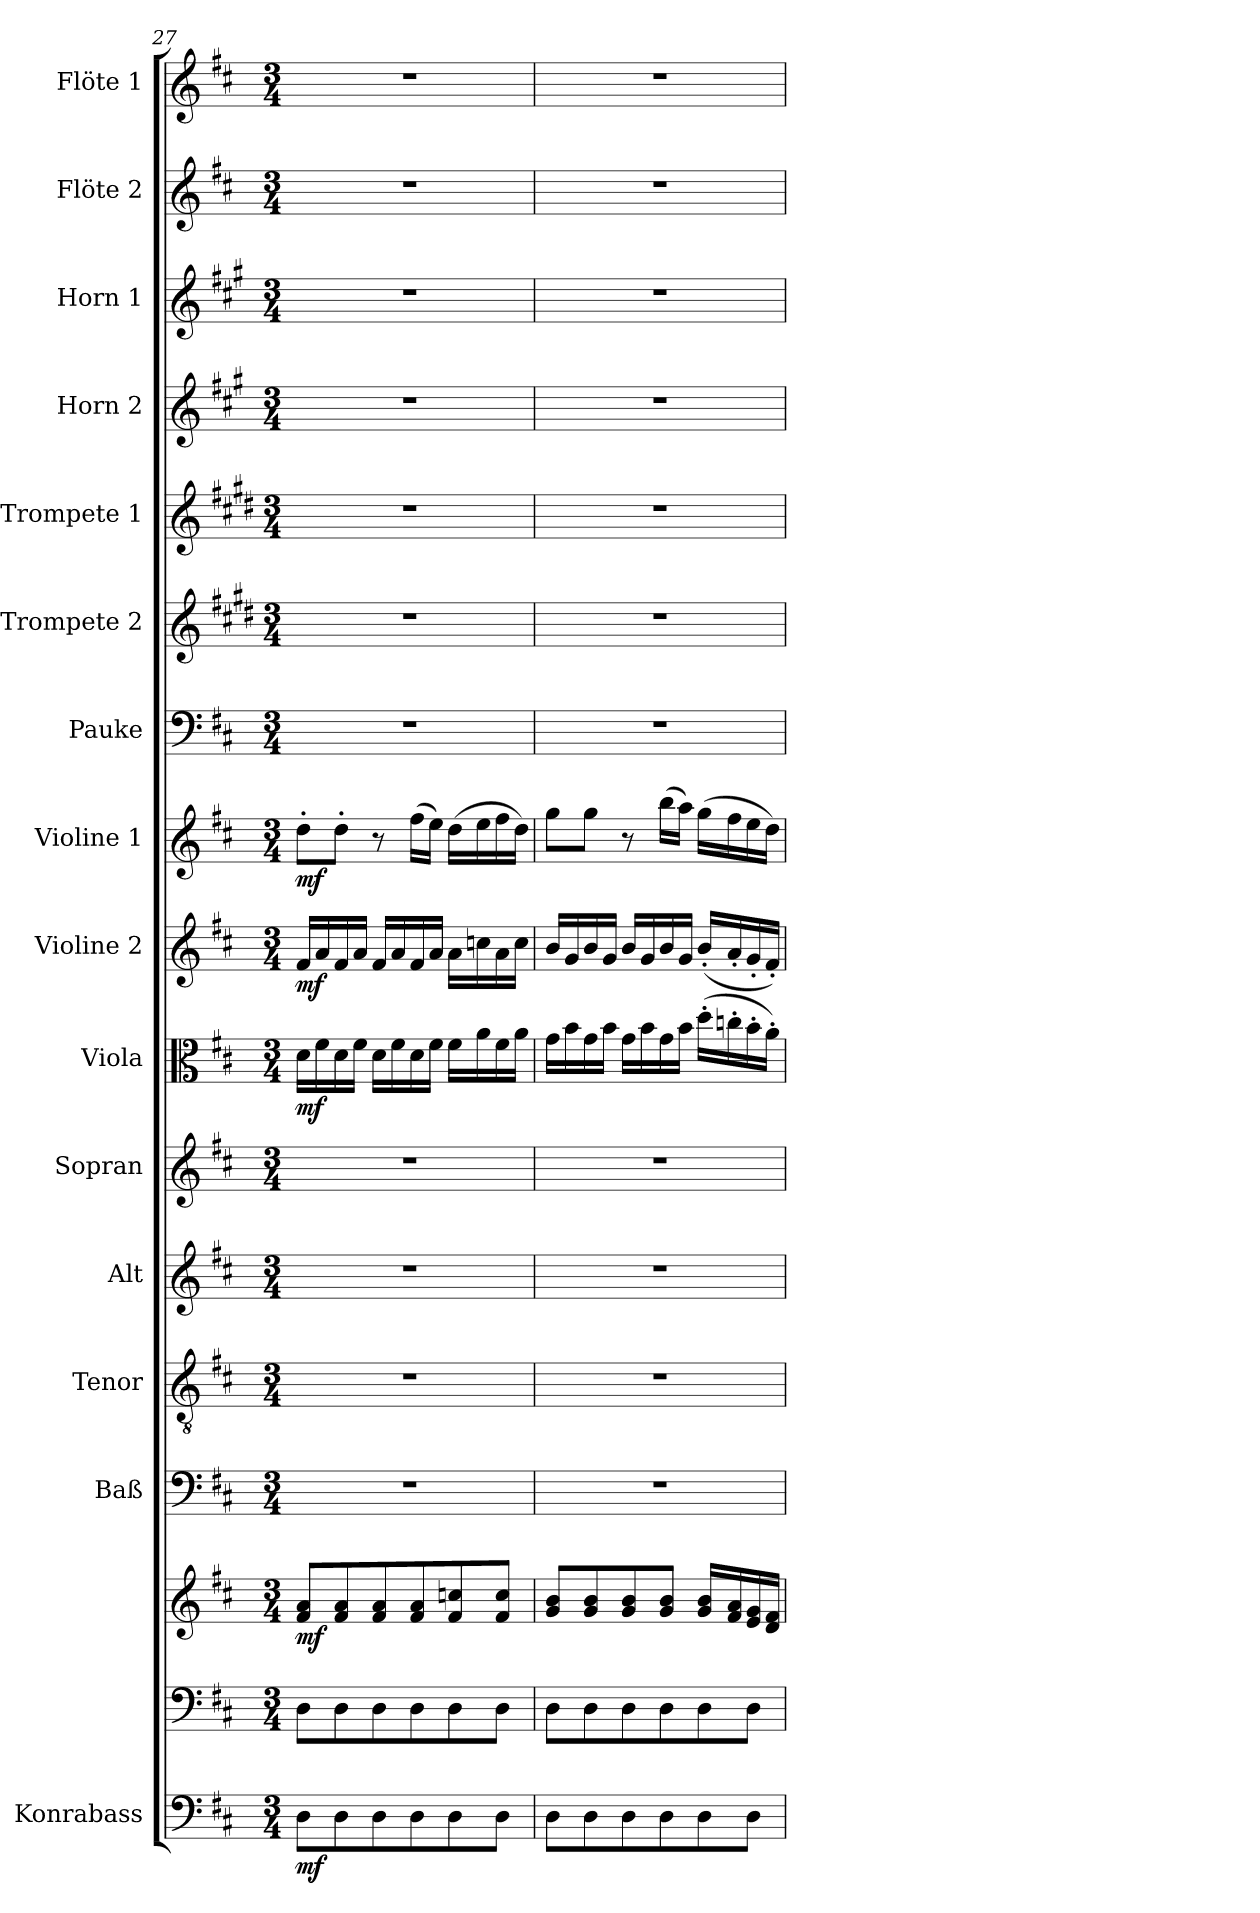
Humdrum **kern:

**kern	**dynam	**kern	**kern	**dynam	**kern	**kern	**kern	**kern	**kern	**dynam	**kern	**dynam	**kern	**dynam	**kern	**kern	**kern	**kern	**kern	**kern	**kern
*part16	*part16	*part15	*part15	*part15	*part14	*part13	*part12	*part11	*part10	*part10	*part9	*part9	*part8	*part8	*part7	*part6	*part5	*part4	*part3	*part2	*part1
*staff17	*staff17	*staff16	*staff15	*staff15/16	*staff14	*staff13	*staff12	*staff11	*staff10	*staff10	*staff9	*staff9	*staff8	*staff8	*staff7	*staff6	*staff5	*staff4	*staff3	*staff2	*staff1
*I"Konrabass	*	*	*	*	*I"Baß	*I"Tenor	*I"Alt	*I"Sopran	*I"Viola	*	*I"Violine 2	*	*I"Violine 1	*	*I"Pauke	*I"Trompete 2	*I"Trompete 1	*I"Horn 2	*I"Horn 1	*I"Flöte 2	*I"Flöte 1
*I'Kb.	*	*	*	*	*I'Baß	*I'Ten	*I'Alt	*I'Sop	*I'Vla.	*	*I'Vln. 2	*	*I'Vln. 1	*	*I'Pk.	*I'Trp. 2	*I'Trp. 1	*I'Hrn. 2	*I'Hrn. 1	*I'Fl. 2	*I'Fl. 1
*clefF4	*	*clefF4	*clefG2	*	*clefF4	*clefGv2	*clefG2	*clefG2	*clefC3	*	*clefG2	*	*clefG2	*	*clefF4	*clefG2	*clefG2	*clefG2	*clefG2	*clefG2	*clefG2
*ITrd7c12	*	*	*	*	*	*	*	*	*	*	*	*	*	*	*	*ITrd1c2	*ITrd1c2	*ITrd4c7	*ITrd4c7	*	*
*k[f#c#]	*	*k[f#c#]	*k[f#c#]	*	*k[f#c#]	*k[f#c#]	*k[f#c#]	*k[f#c#]	*k[f#c#]	*	*k[f#c#]	*	*k[f#c#]	*	*k[f#c#]	*k[f#c#]	*k[f#c#]	*k[f#c#]	*k[f#c#]	*k[f#c#]	*k[f#c#]
*D:	*	*D:	*D:	*	*D:	*D:	*D:	*D:	*D:	*	*D:	*	*D:	*	*D:	*D:	*D:	*D:	*D:	*D:	*D:
*M3/4	*	*M3/4	*M3/4	*	*M3/4	*M3/4	*M3/4	*M3/4	*M3/4	*	*M3/4	*	*M3/4	*	*M3/4	*M3/4	*M3/4	*M3/4	*M3/4	*M3/4	*M3/4
=27	=27	=27	=27	=27	=27	=27	=27	=27	=27	=27	=27	=27	=27	=27	=27	=27	=27	=27	=27	=27	=27
!	!LO:DY:b	!	!	!LO:DY:b	!	!	!	!	!	!LO:DY:b	!	!LO:DY:b	!	!LO:DY:b	!	!	!	!	!	!	!
8DD\L	mf	8D\L	8f#/ 8a/L	mf	2.r	2.r	2.r	2.r	16d\LL	mf	16f#/LL	mf	8dd'>\L	mf	2.r	2.r	2.r	2.r	2.r	2.r	2.r
.	.	.	.	.	.	.	.	.	16f#\	.	16a/	.	.	.	.	.	.	.	.	.	.
8DD\	.	8D\	8f#/ 8a/	.	.	.	.	.	16d\	.	16f#/	.	8dd'>\J	.	.	.	.	.	.	.	.
.	.	.	.	.	.	.	.	.	16f#\JJ	.	16a/JJ	.	.	.	.	.	.	.	.	.	.
8DD\	.	8D\	8f#/ 8a/	.	.	.	.	.	16d\LL	.	16f#/LL	.	8r	.	.	.	.	.	.	.	.
.	.	.	.	.	.	.	.	.	16f#\	.	16a/	.	.	.	.	.	.	.	.	.	.
8DD\	.	8D\	8f#/ 8a/	.	.	.	.	.	16d\	.	16f#/	.	(>16ff#\LL	.	.	.	.	.	.	.	.
.	.	.	.	.	.	.	.	.	16f#\JJ	.	16a/JJ	.	16ee\JJ)	.	.	.	.	.	.	.	.
8DD\	.	8D\	8f#/ 8ccn/	.	.	.	.	.	16f#\LL	.	16a\LL	.	(>16dd\LL	.	.	.	.	.	.	.	.
.	.	.	.	.	.	.	.	.	16a\	.	16ccn\	.	16ee\	.	.	.	.	.	.	.	.
8DD\J	.	8D\J	8f#/ 8cc/J	.	.	.	.	.	16f#\	.	16a\	.	16ff#\	.	.	.	.	.	.	.	.
.	.	.	.	.	.	.	.	.	16a\JJ	.	16cc\JJ	.	16dd\JJ)	.	.	.	.	.	.	.	.
=28	=28	=28	=28	=28	=28	=28	=28	=28	=28	=28	=28	=28	=28	=28	=28	=28	=28	=28	=28	=28	=28
8DD\L	.	8D\L	8g/ 8b/L	.	2.r	2.r	2.r	2.r	16g\LL	.	16b/LL	.	8gg\L	.	2.r	2.r	2.r	2.r	2.r	2.r	2.r
.	.	.	.	.	.	.	.	.	16b\	.	16g/	.	.	.	.	.	.	.	.	.	.
8DD\	.	8D\	8g/ 8b/	.	.	.	.	.	16g\	.	16b/	.	8gg\J	.	.	.	.	.	.	.	.
.	.	.	.	.	.	.	.	.	16b\JJ	.	16g/JJ	.	.	.	.	.	.	.	.	.	.
8DD\	.	8D\	8g/ 8b/	.	.	.	.	.	16g\LL	.	16b/LL	.	8r	.	.	.	.	.	.	.	.
.	.	.	.	.	.	.	.	.	16b\	.	16g/	.	.	.	.	.	.	.	.	.	.
8DD\	.	8D\	8g/ 8b/J	.	.	.	.	.	16g\	.	16b/	.	(>16bb\LL	.	.	.	.	.	.	.	.
.	.	.	.	.	.	.	.	.	16b\JJ	.	16g/JJ	.	16aa\JJ)	.	.	.	.	.	.	.	.
8DD\	.	8D\	16g/ 16b/LL	.	.	.	.	.	(>16dd'>\LL	.	(<16b'</LL	.	(>16gg\LL	.	.	.	.	.	.	.	.
.	.	.	16f#/ 16a/	.	.	.	.	.	16ccn'>\	.	16a'</	.	16ff#\	.	.	.	.	.	.	.	.
8DD\J	.	8D\J	16e/ 16g/	.	.	.	.	.	16b'>\	.	16g'</	.	16ee\	.	.	.	.	.	.	.	.
.	.	.	16d/ 16f#/JJ	.	.	.	.	.	16a'>\JJ)	.	16f#'</JJ)	.	16dd\JJ)	.	.	.	.	.	.	.	.
=	=	=	=	=	=	=	=	=	=	=	=	=	=	=	=	=	=	=	=	=	=
*-	*-	*-	*-	*-	*-	*-	*-	*-	*-	*-	*-	*-	*-	*-	*-	*-	*-	*-	*-	*-	*-
